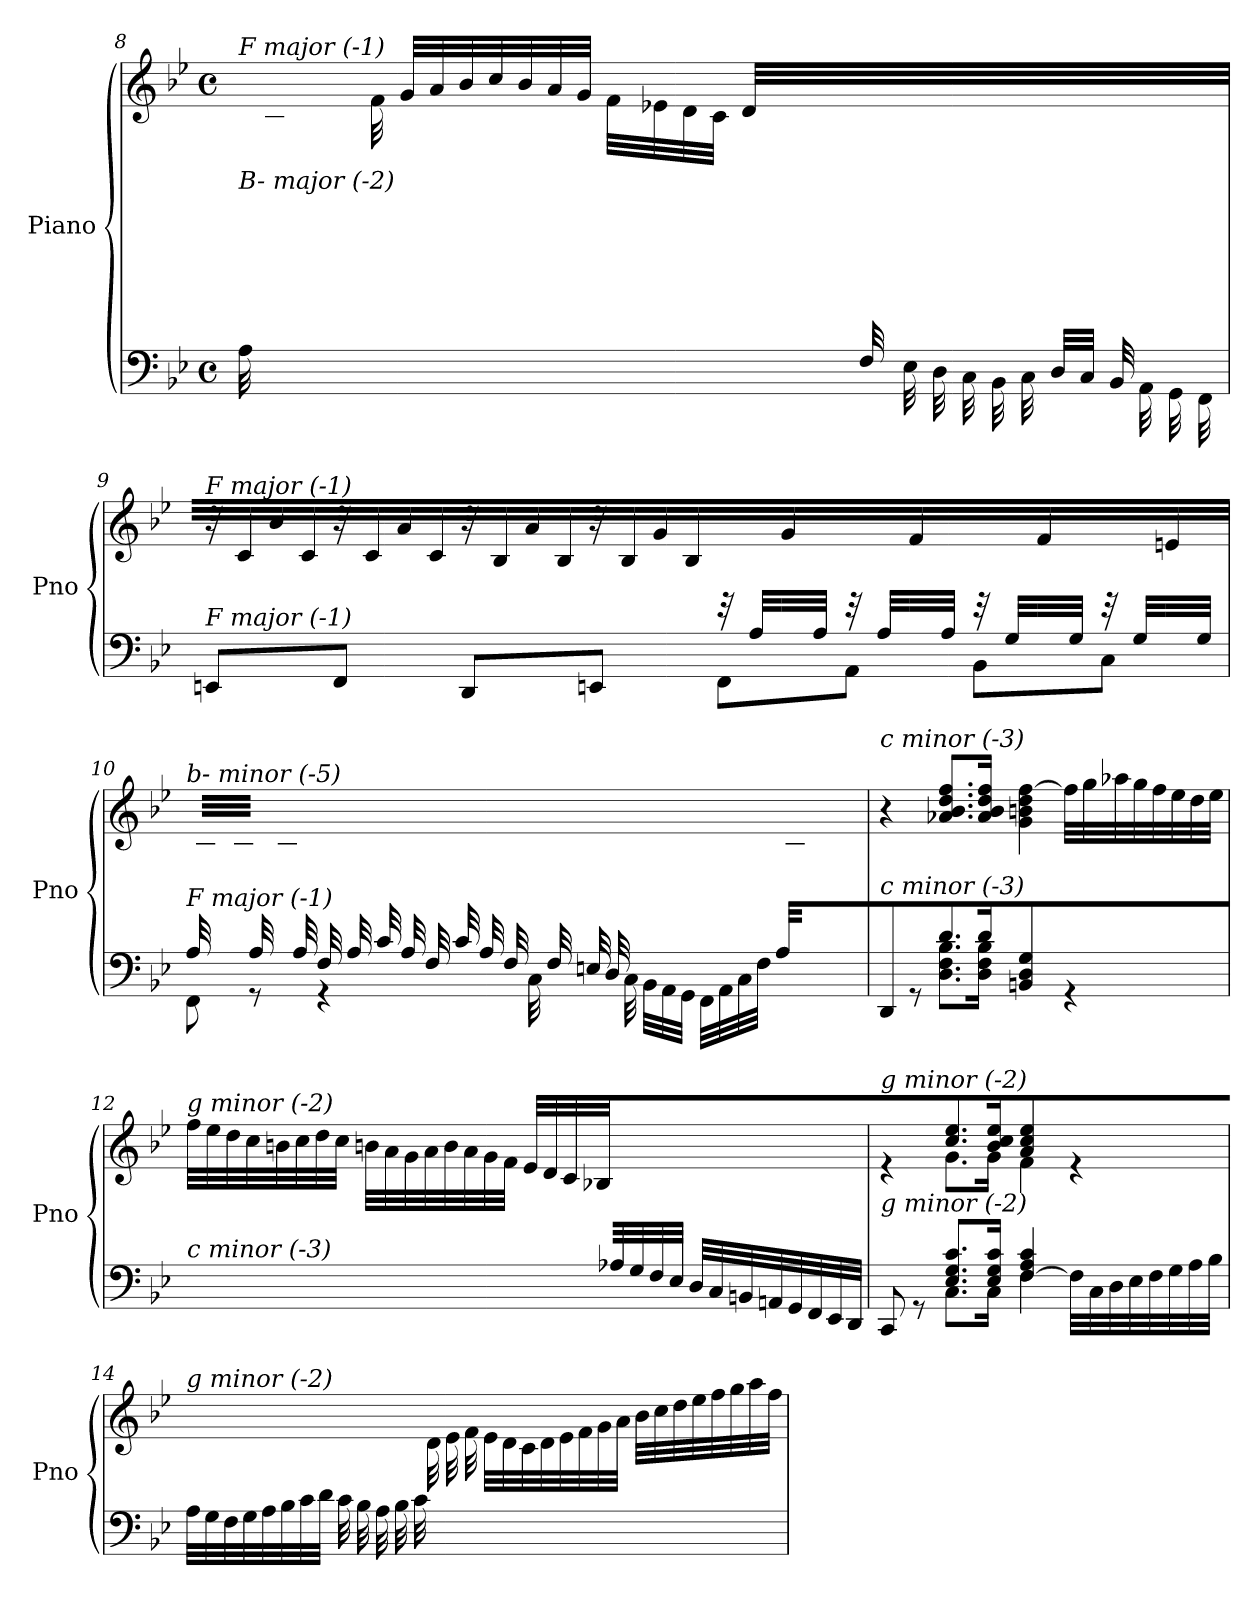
**kern	**kern
*part1	*part1
*staff2	*staff1
*I"Piano	*
*I'Pno	*
!!LO:LB:g=z
*clefF4	*clefG2
*k[b-e-]	*k[b-e-]
*M4/4	*M4/4
*met(c)	*met(c)
=8	=8
*^	*^
!	!	!LO:TX:i:t=F major (-1)	!
!LO:TX:i:t=B- major (-2)	!	!	!
2ryy	32A\LLL	8ryy	32ryy
.	8ryy	.	32c\
.	.	.	32d\
.	.	.	32en\JJJ
.	.	32ryy	32f\
.	32ryy	32g/LLL	8..ryy
.	32ryy	32a/	.
.	32ryy	32b-/	.
.	32ryy	32cc/	.
.	32ryy	32b-/	.
.	32ryy	32a/	.
.	32ryy	32g/JJJ	.
.	8ryy	8ryy	32f\LLL
.	.	.	32e-X\
.	.	.	32d\
.	.	.	32c\JJJ
32ryy	8ryy	32d/LLL	2ryy
32B-/	.	8ryy	.
32A/	.	.	.
32G/JJJ	.	.	.
32F/	32ryy	.	.
8ryy	32E-\LLL	32ryy	.
.	32D\	16ryy	.
.	32C\JJJ	.	.
.	32BB-\LLL	16ryy	.
32ryy	32C\JJJ	.	.
32D/LLL	16ryy	16.ryy	.
32C/JJJ	.	.	.
32BB-/	32ryy	.	.
16.ryy	32AA\LLL	32ryy	.
.	32GG\	16ryy	.
.	32FF\JJJ	.	.
*	*	*v	*v
!!LO:PB:g=z
=9	=9	=9
!	!	!LO:TX:i:t=F major (-1)
!LO:TX:i:t=F major (-1)	!	!
2ryy	8EEn/L	32r
.	.	32c/LLL
.	.	32b-/
.	.	32c/JJJ
.	8FF/J	32r
.	.	32c/LLL
.	.	32a/
.	.	32c/JJJ
.	8DD/L	32r
.	.	32B-/LLL
.	.	32a/
.	.	32B-/JJJ
.	8EEn/J	32r
.	.	32B-/LLL
.	.	32g/
.	.	32B-/JJJ
32ryy	8FF\L	32rGG
32A/LLL	.	32ryy
32ryy	.	32g\
32A/JJJ	.	32ryy
32ryy	8AA\J	32rGG
32A/LLL	.	32ryy
32ryy	.	32f\
32A/JJJ	.	32ryy
32ryy	8BB-\L	32rGG
32G/LLL	.	32ryy
32ryy	.	32f\
32G/JJJ	.	32ryy
32ryy	8C\J	32rGG
32G/LLL	.	32ryy
32ryy	.	32en\
32G/JJJ	.	32ryy
!!LO:LB:g=z
=10	=10	=10
!	!	!LO:TX:i:t=b- minor (-5)
!LO:TX:i:t=F major (-1)	!	!
32A/LLL	8FF\	32ryy
16.ryy	.	32c\
.	.	32f\
.	.	32c\JJJ
32A/LLL	8rGG	32ryy
16ryy	.	32f\
.	.	32c\
32A/JJJ	.	4ryy
32F/LLL	4rGG	.
32A/	.	.
32c/	.	.
32A/JJJ	.	.
32F/LLL	.	.
32c/	.	.
32A/	.	.
32F/JJJ	.	32ryy
32ryy	32C\	32ryy
32F/LLL	32ryy	8ryy
32En/	32ryy	.
32D/JJJ	32ryy	.
32C\	32ryy	.
8..ryy	32BB-\LLL	32ryy
.	32AA\	16ryy
.	32GG\JJJ	.
.	32FF\LLL	8ryy
.	32AA\	.
.	32C\	.
.	32F\JJJ	.
32A/LLL	8ryy	32ryy
16.ryy	.	32c/
.	.	32e-X/
.	.	32f#Xi/JJJ
=11	=11	=11
*	*	*^
!	!	!LO:TX:i:t=c minor (-3)	!
!LO:TX:i:t=c minor (-3)	!	!	!
8DD/	4ryy	4r	4ryy
8rGG	.	.	.
8.d/L	8.D\ 8.F\ 8.B-\L	8.a-X/ 8.b-/ 8.dd/ 8.ff/L	4ryy
16d/Jk	16D\ 16F\ 16B-\Jk	16a-/ 16b-/ 16dd/ 16ff/Jk	.
4BBn\ 4D\ 4G\	2ryy	4g\ 4bn\ 4dd\ [4ff\	2ryy
4rGG	.	32ff\LLL]	.
.	.	32gg\	.
.	.	32aa-X\	.
.	.	32gg\	.
.	.	32ff\	.
.	.	32ee-\	.
.	.	32dd\	.
.	.	32ee-\JJJ	.
*	*	*v	*v
!!LO:LB:g=z
=12	=12	=12
!	!	!LO:TX:i:t=g minor (-2)
!LO:TX:i:t=c minor (-3)	!	!
2ryy	2.ryy	32ff\LLL
.	.	32ee-\
.	.	32dd\
.	.	32cc\
.	.	32bn\
.	.	32cc\
.	.	32dd\
.	.	32cc\JJJ
.	.	32bn\LLL
.	.	32a\
.	.	32g\
.	.	32a\
.	.	32b\
.	.	32a\
.	.	32g\
.	.	32f\JJJ
8ryy	.	32e-/LLL
.	.	32d/
.	.	32c/
.	.	32B-X/
32A-X/	.	8ryy
32G/	.	.
32F/	.	.
32E-/JJJ	.	.
4ryy	32D/LLL	4ryy
.	32C/	.
.	32BBn/	.
.	32AAn/	.
.	32GG/	.
.	32FF/	.
.	32EE-/	.
.	32DD/JJJ	.
=13	=13	=13
*	*^	*^
*	*	*	*	*^
!	!	!	!LO:TX:i:t=g minor (-2)	!	!
!LO:TX:i:t=g minor (-2)	!	!	!	!	!
4ryy	8CC/	4ryy	4re	4ryy	4ryy
.	8rGG	.	.	.	.
2ryy	8.E-/ 8.G/ 8.c/L	8.C\L	8.cc/ 8.ee-/L	8.g\L	2.ryy
.	16E-/ 16G/ 16c/Jk	16C\Jk	16b-/ 16cc/ 16ee-/Jk	16g\Jk	.
.	4F/ 4A/ 4c/	[4F\	4a/ 4cc/ 4ee-/	4f\	.
4ryy	4ryy	32F\LLL]	4re	4ryy	.
.	.	32C\	.	.	.
.	.	32D\	.	.	.
.	.	32E-\	.	.	.
.	.	32F\	.	.	.
.	.	32G\	.	.	.
.	.	32A\	.	.	.
.	.	32B-\JJJ	.	.	.
*	*	*	*	*v	*v
!!LO:LB:g=z
=14	=14	=14	=14	=14
!	!	!	!LO:TX:i:t=g minor (-2)	!
!LO:TX:i:t=g minor (-2)	!	!	!	!
*v	*v	*v	*	*
32A\LLL	2ryy	4ryy
32G\	.	.
32F\	.	.
32G\	.	.
32A\	.	.
32B-\	.	.
32c\	.	.
32d\JJJ	.	.
32c\LLL	.	8ryy
32B-\	.	.
32A\	.	.
32B-\	.	.
32c\	.	32ryy
16.ryy	.	32d\
.	.	32e-\
.	.	32f\JJJ
2ryy	32e-\LLL	2ryy
.	32d\	.
.	32c\	.
.	32d\	.
.	32e-\	.
.	32f\	.
.	32g\	.
.	32a\JJJ	.
.	32b-\LLL	.
.	32cc\	.
.	32dd\	.
.	32ee-\	.
.	32ff\	.
.	32gg\	.
.	32aa\	.
.	32ff\JJJ	.
*	*v	*v
=	=
*-	*-
